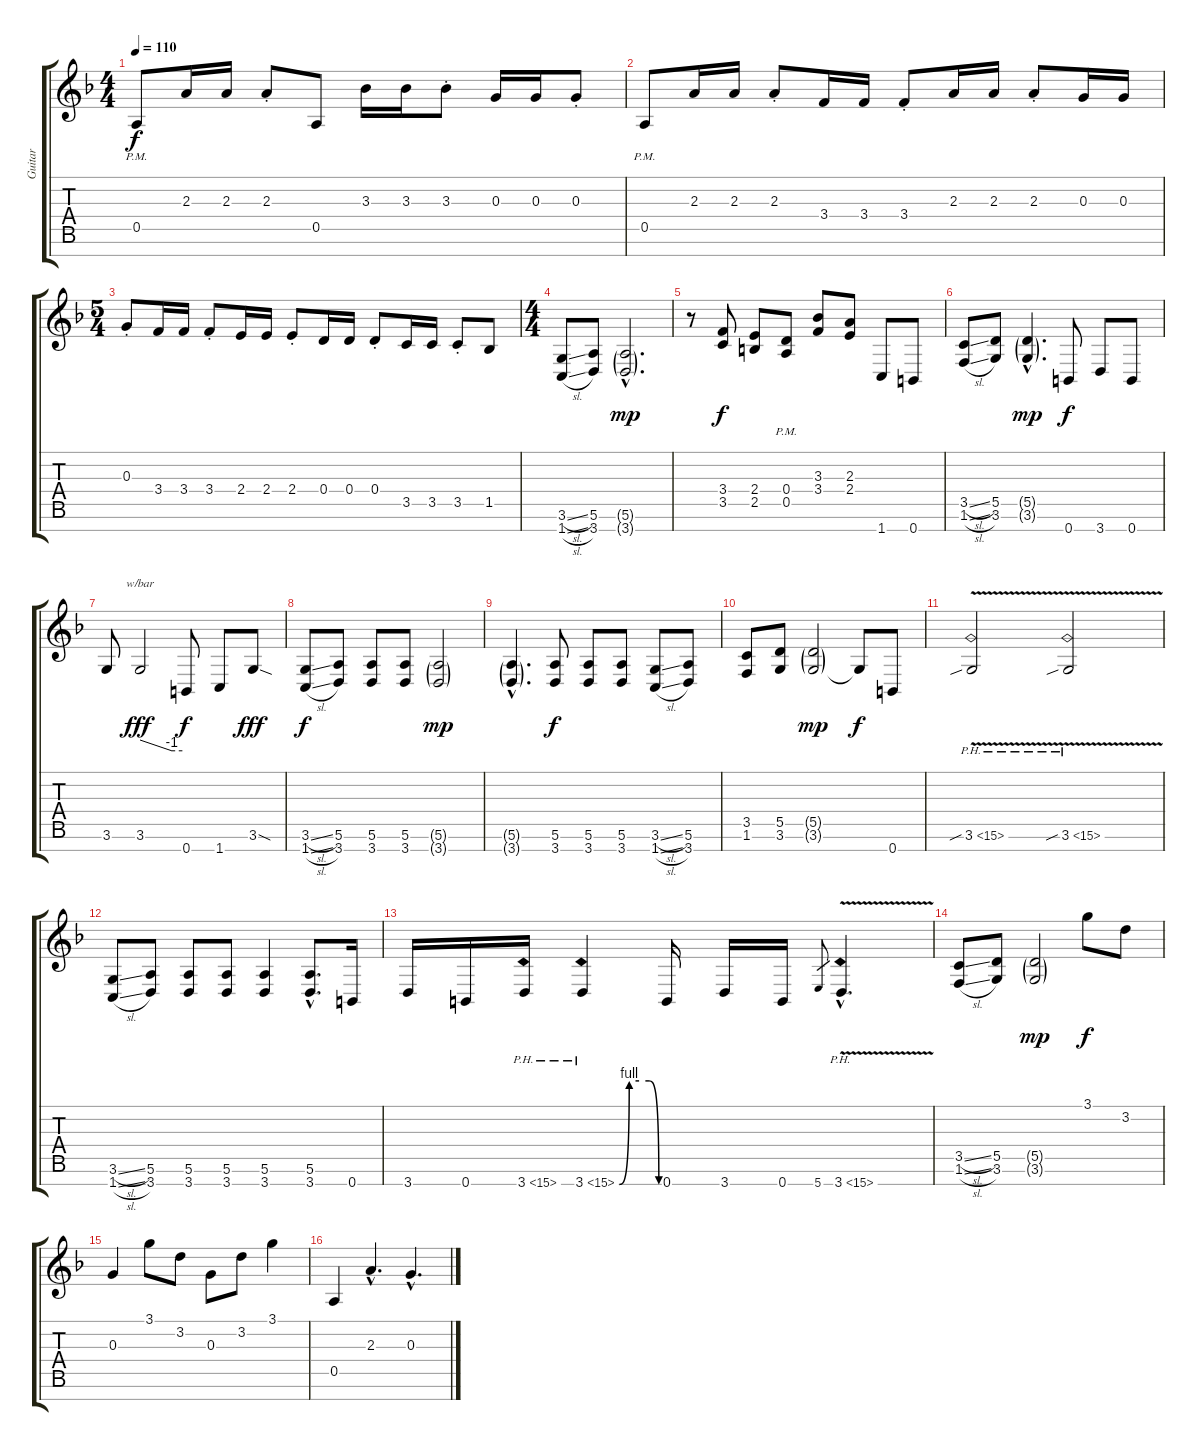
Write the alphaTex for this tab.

\track ("Guitar" "Guitar") {instrument distortionguitar}
\staff {score tabs}
\tuning (E4 B3 G3 D3 A2 E2 B1) {hide}
\ts (4 4)
\tempo 110
\clef g2
\ks f
0.5{pm}.8{dy f} 2.3.16 2.3.16 2.3{st}.8 0.5.8 3.3.16 3.3.16 3.3{st}.8 0.3.16 0.3.16 0.3{st}.8 |
0.5{pm}.8 2.3.16 2.3.16 2.3{st}.8 3.4.16 3.4.16 3.4{st}.8 2.3.16 2.3.16 2.3{st}.8 0.3.16 0.3.16 |
\ts (5 4)
0.3{st}.8 3.4.16 3.4.16 3.4{st}.8 2.4.16 2.4.16 2.4{st}.8 0.4.16 0.4.16 0.4{st}.8 3.5.16 3.5.16 3.5{st}.8 1.5.8 |
\ts (4 4)
(3.6{sl} 1.7{sl}).8 (5.6 3.7).8 (5.6{g hac} 3.7{g hac}).2{d dy mp} |
r.8 (3.4 3.5).8{dy f} (2.4 2.5).8 (0.4{pm} 0.5{pm}).8 (3.3 3.4).8 (2.3 2.4).8 1.7.8 0.7.8 |
(3.5{sl} 1.6{sl}).8 (5.5 3.6).8 (5.5{g hac} 3.6{g hac}).4{d dy mp} 0.7.8{dy f} 3.7.8 0.7.8 |
3.6.8 3.6.2{tbe (custom default 0 0 45 -4 60 -4) dy fff} 0.7.8{dy f} 1.7.8 3.6{sod}.8{dy fff} |
(3.6{sl} 1.7{sl}).8{dy f} (5.6 3.7).8 (5.6 3.7).8 (5.6 3.7).8 (5.6{g} 3.7{g}).2{dy mp} |
(5.6{g hac} 3.7{g hac}).4{d} (5.6 3.7).8{dy f} (5.6 3.7).8 (5.6 3.7).8 (3.6{sl} 1.7{sl}).8 (5.6 3.7).8 |
(3.5 1.6).8 (5.5 3.6).8 (5.5{g} 3.6{g}).2{dy mp} 3.6{t}.8{dy f} 0.7.8 |
3.6{ph 12 v sib}.2 3.6{ph 12 v sib}.2 |
(3.6{sl} 1.7{sl}).8 (5.6 3.7).8 (5.6 3.7).8 (5.6 3.7).8 (5.6 3.7).4 (5.6{hac} 3.7{hac}).8{d} 0.7.16 |
3.7.16 0.7.16 3.7{ph 12}.16 3.7{be (custom 0 0 15 4 30 4 45 4 60 0) ph 12}.4 0.7.16 3.7.16 0.7.16 5.7.8{gr} 3.7{ph 12 v hac}.4{d} |
(3.5{sl} 1.6{sl}).8 (5.5 3.6).8 (5.5{g} 3.6{g}).2{dy mp} 3.1.8{dy f} 3.2.8 |
0.3.4 3.1.8 3.2.8 0.3.8 3.2.8 3.1.4 |
0.5.4 2.3{hac}.4{d} 0.3{hac}.4{d}
